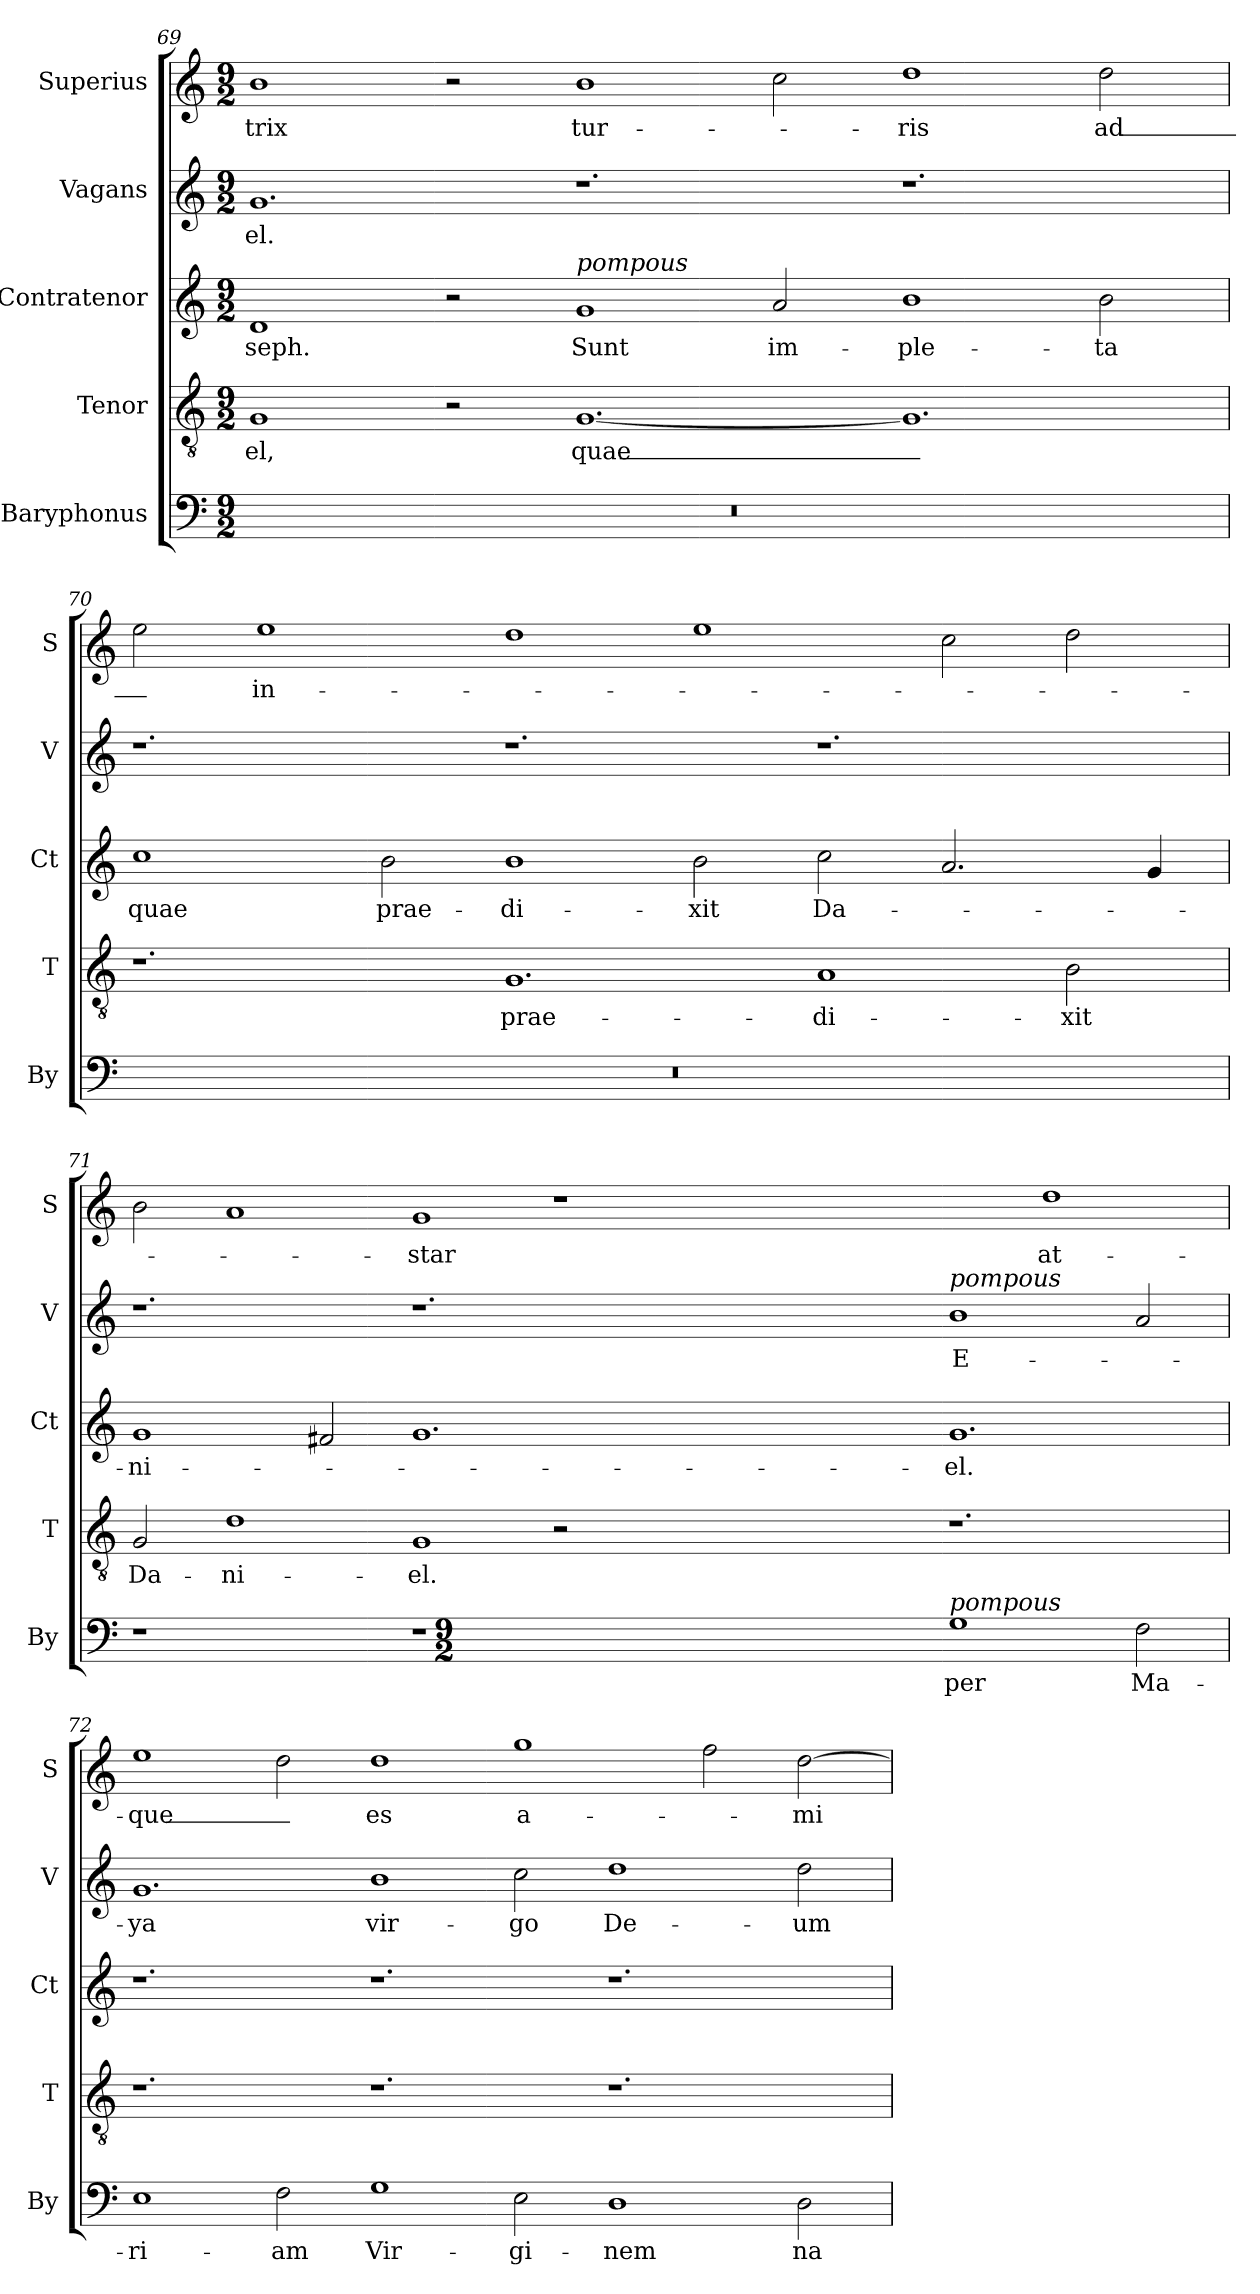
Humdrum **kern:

**kern	**text	**kern	**text	**kern	**text	**kern	**text	**kern	**text
*part5	*part5	*part4	*part4	*part3	*part3	*part2	*part2	*part1	*part1
*staff5	*staff5	*staff4	*staff4	*staff3	*staff3	*staff2	*staff2	*staff1	*staff1
*I"Baryphonus	*	*I"Tenor	*	*I"Contratenor	*	*I"Vagans	*	*I"Superius	*
*I'By	*	*I'T	*	*I'Ct	*	*I'V	*	*I'S	*
*clefF4	*	*clefGv2	*	*clefG2	*	*clefG2	*	*clefG2	*
*k[]	*	*k[]	*	*k[]	*	*k[]	*	*k[]	*
*M9/2	*	*M9/2	*	*M9/2	*	*M9/2	*	*M9/2	*
=69	=69	=69	=69	=69	=69	=69	=69	=69	=69
2%9r	.	1G	-el,	1d	-seph.	1.g	-el.	1b	-trix
.	.	2r	.	2r	.	.	.	2r	.
!	!	!	!	!LO:TX:a:i:t=pompous	!	!	!	!	!
.	.	[1.G	quae_	1g	Sunt	1.r	.	1b	tur-
.	.	.	.	2a/	im-	.	.	2cc\	.
.	.	1.G]	_	1b	-ple-	1.r	.	1dd	-ris
.	.	.	.	2b\	-ta	.	.	2dd\	ad_
=70	=70	=70	=70	=70	=70	=70	=70	=70	=70
2%9r	.	1.r	.	1cc	quae	1.r	.	2ee\	_
.	.	.	.	.	.	.	.	1ee	in-
.	.	.	.	2b\	prae-	.	.	.	.
.	.	1.G	prae-	1b	-di-	1.r	.	1dd	.
.	.	.	.	2b\	-xit	.	.	1ee	.
.	.	1A	-di-	2cc\	Da-	1.r	.	.	.
.	.	.	.	2.a/	.	.	.	2cc\	.
.	.	2B\	-xit	.	.	.	.	2dd\	.
.	.	.	.	4g/	.	.	.	.	.
=71	=71	=71	=71	=71	=71	=71	=71	=71	=71
!LO:N:vis=1	!	!	!	!	!	!	!	!	!
1.r	.	2G/	Da-	1g	-ni-	1.r	.	2b\	.
.	.	1d	-ni-	.	.	.	.	1a	.
.	.	.	.	2f#X/	.	.	.	.	.
!LO:N:vis=1	!	!	!	!	!	!	!	!	!
1.r	.	1G	-el._	1.g	.	1.r	.	1g	-star
.	.	2r	.	.	.	.	.	1r	.
*M9/2	*	*	*	*	*	*	*	*	*
!	!	!	!	!	!	!LO:TX:a:i:t=pompous	!	!	!
!LO:TX:a:i:t=pompous	!	!	!	!	!	!	!	!	!
1G	per	1.r	.	1.g	-el.	1b	E-	.	.
.	.	.	.	.	.	.	.	1dd	at-
2F\	Ma-	.	.	.	.	2a/	.	.	.
=72	=72	=72	=72	=72	=72	=72	=72	=72	=72
1E	-ri-	1.r	.	1.r	.	1.g	-ya	1ee	-que_
2F\	-am	.	.	.	.	.	.	2dd\	_
1G	Vir-	1.r	.	1.r	.	1b	vir-	1dd	es
2E\	-gi-	.	.	.	.	2cc\	-go	1gg	a-
1D	-nem	1.r	.	1.r	.	1dd	De-	.	.
.	.	.	.	.	.	.	.	2ff\	.
2D\	na-	.	.	.	.	2dd\	-um	[2dd\	-mi-
=	=	=	=	=	=	=	=	=	=
*-	*-	*-	*-	*-	*-	*-	*-	*-	*-
